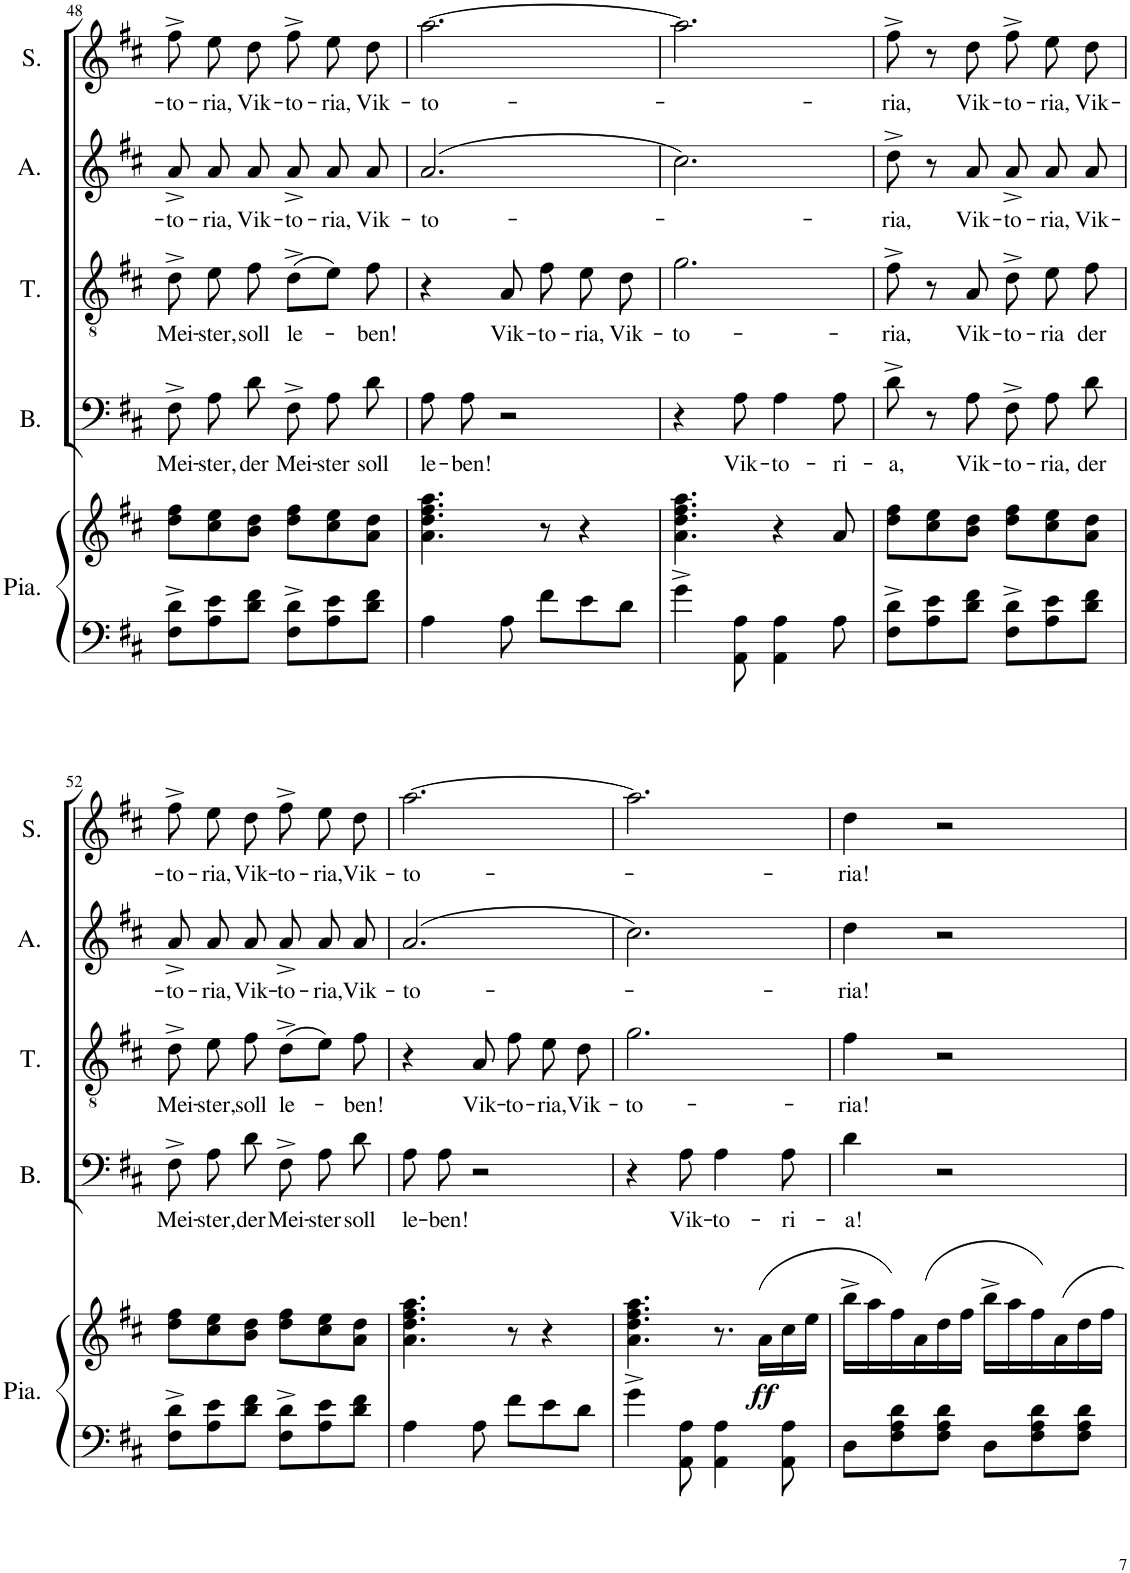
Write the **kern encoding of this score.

**kern	**kern	**dynam	**kern	**text	**kern	**text	**kern	**text	**kern	**text
*part5	*part5	*part5	*part4	*part4	*part3	*part3	*part2	*part2	*part1	*part1
*staff6	*staff5	*staff5/6	*staff4	*staff4	*staff3	*staff3	*staff2	*staff2	*staff1	*staff1
*I"Piano	*	*	*I"Bass	*	*I"Tenor	*	*I"Alto	*	*I"Soprano	*
*I'Pia.	*	*	*I'B.	*	*I'T.	*	*I'A.	*	*I'S.	*
!!LO:PB:g=z
*clefF4	*clefG2	*	*clefF4	*	*clefGv2	*	*clefG2	*	*clefG2	*
*k[f#c#]	*k[f#c#]	*	*k[f#c#]	*	*k[f#c#]	*	*k[f#c#]	*	*k[f#c#]	*
*M6/8	*M6/8	*	*M6/8	*	*M6/8	*	*M6/8	*	*M6/8	*
=48	=48	=48	=48	=48	=48	=48	=48	=48	=48	=48
!	!	!	!	!LO:LY:b	!	!LO:LY:b	!	!LO:LY:b	!	!LO:LY:b
8F#\^ 8d\^L	8dd\ 8ff#\L	.	8F#^\L	Mei-	8d^\	Mei-	8a^/L	-to-	8ff#^\L	-to-
!	!	!	!	!LO:LY:b	!	!LO:LY:b	!	!LO:LY:b	!	!LO:LY:b
8A\ 8e\	8cc#\ 8ee\	.	8A\	-ster,	8e\	-ster,	8a/	-ria,	8ee\	-ria,
!	!	!	!	!LO:LY:b	!	!LO:LY:b	!	!LO:LY:b	!	!LO:LY:b
8d\ 8f#\J	8b\ 8dd\J	.	8d\J	der	8f#\	soll	8a/J	Vik-	8dd\J	Vik-
!	!	!	!	!LO:LY:b	!	!LO:LY:b	!	!LO:LY:b	!	!LO:LY:b
8F#\^ 8d\^L	8dd\ 8ff#\L	.	8F#^\L	Mei-	(8d^\L	le-	8a^/L	-to-	8ff#^\L	-to-
!	!	!	!	!LO:LY:b	!	!	!	!LO:LY:b	!	!LO:LY:b
8A\ 8e\	8cc#\ 8ee\	.	8A\	-ster	8e\J)	.	8a/	-ria,	8ee\	-ria,
!	!	!	!	!LO:LY:b	!	!LO:LY:b	!	!LO:LY:b	!	!LO:LY:b
8d\ 8f#\J	8a\ 8dd\J	.	8d\J	soll	8f#\	-ben!	8a/J	Vik-	8dd\J	Vik-
=49	=49	=49	=49	=49	=49	=49	=49	=49	=49	=49
!	!	!	!	!LO:LY:b	!	!	!	!LO:LY:b	!	!LO:LY:b
4A\	4.a\ 4.dd\ 4.ff#\ 4.aa\	.	8A\L	le-	4r	.	(2.a/	-to-	[2.aa\	-to-
!	!	!	!	!LO:LY:b	!	!	!	!	!	!
.	.	.	8A\J	-ben!	.	.	.	.	.	.
!	!	!	!	!	!	!LO:LY:b	!	!	!	!
8A\	.	.	2r	.	8A/	Vik-	.	.	.	.
!	!	!	!	!	!	!LO:LY:b	!	!	!	!
8f#\L	8r	.	.	.	8f#\	-to-	.	.	.	.
!	!	!	!	!	!	!LO:LY:b	!	!	!	!
8e\	4r	.	.	.	8e\	-ria,	.	.	.	.
!	!	!	!	!	!	!LO:LY:b	!	!	!	!
8d\J	.	.	.	.	8d\	Vik-	.	.	.	.
=50	=50	=50	=50	=50	=50	=50	=50	=50	=50	=50
!	!	!	!	!	!	!LO:LY:b	!	!	!	!
4g^\	4.a\ 4.dd\ 4.ff#\ 4.aa\	.	4r	.	2.g\	-to-	2.cc#\)	.	2.aa\]	.
!	!	!	!	!LO:LY:b	!	!	!	!	!	!
8AA\ 8A\	.	.	8A\	Vik-	.	.	.	.	.	.
!	!	!	!	!LO:LY:b	!	!	!	!	!	!
4AA\ 4A\	4r	.	4A\	-to-	.	.	.	.	.	.
!	!	!	!	!LO:LY:b	!	!	!	!	!	!
8A\	8a/	.	8A\	-ri-	.	.	.	.	.	.
=51	=51	=51	=51	=51	=51	=51	=51	=51	=51	=51
!	!	!	!	!LO:LY:b	!	!LO:LY:b	!	!LO:LY:b	!	!LO:LY:b
8F#\^ 8d\^L	8dd\ 8ff#\L	.	8d^\	-a,	8f#^\	-ria,	8dd^\	-ria,	8ff#^\	-ria,
8A\ 8e\	8cc#\ 8ee\	.	8r	.	8r	.	8r	.	8r	.
!	!	!	!	!LO:LY:b	!	!LO:LY:b	!	!LO:LY:b	!	!LO:LY:b
8d\ 8f#\J	8b\ 8dd\J	.	8A\	Vik-	8A/	Vik-	8a/	Vik-	8dd\	Vik-
!	!	!	!	!LO:LY:b	!	!LO:LY:b	!	!LO:LY:b	!	!LO:LY:b
8F#\^ 8d\^L	8dd\ 8ff#\L	.	8F#^\L	-to-	8d^\	-to-	8a^/L	-to-	8ff#^\L	-to-
!	!	!	!	!LO:LY:b	!	!LO:LY:b	!	!LO:LY:b	!	!LO:LY:b
8A\ 8e\	8cc#\ 8ee\	.	8A\	-ria,	8e\	-ria	8a/	-ria,	8ee\	-ria,
!	!	!	!	!LO:LY:b	!	!LO:LY:b	!	!LO:LY:b	!	!LO:LY:b
8d\ 8f#\J	8a\ 8dd\J	.	8d\J	der	8f#\	der	8a/J	Vik-	8dd\J	Vik-
!!LO:LB:g=z
=52	=52	=52	=52	=52	=52	=52	=52	=52	=52	=52
!	!	!	!	!LO:LY:b	!	!LO:LY:b	!	!LO:LY:b	!	!LO:LY:b
8F#\^ 8d\^L	8dd\ 8ff#\L	.	8F#^\L	Mei-	8d^\	Mei-	8a^/L	-to-	8ff#^\L	-to-
!	!	!	!	!LO:LY:b	!	!LO:LY:b	!	!LO:LY:b	!	!LO:LY:b
8A\ 8e\	8cc#\ 8ee\	.	8A\	-ster,	8e\	-ster,	8a/	-ria,	8ee\	-ria,
!	!	!	!	!LO:LY:b	!	!LO:LY:b	!	!LO:LY:b	!	!LO:LY:b
8d\ 8f#\J	8b\ 8dd\J	.	8d\J	der	8f#\	soll	8a/J	Vik-	8dd\J	Vik-
!	!	!	!	!LO:LY:b	!	!LO:LY:b	!	!LO:LY:b	!	!LO:LY:b
8F#\^ 8d\^L	8dd\ 8ff#\L	.	8F#^\L	Mei-	(8d^\L	le-	8a^/L	-to-	8ff#^\L	-to-
!	!	!	!	!LO:LY:b	!	!	!	!LO:LY:b	!	!LO:LY:b
8A\ 8e\	8cc#\ 8ee\	.	8A\	-ster	8e\J)	.	8a/	-ria,	8ee\	-ria,
!	!	!	!	!LO:LY:b	!	!LO:LY:b	!	!LO:LY:b	!	!LO:LY:b
8d\ 8f#\J	8a\ 8dd\J	.	8d\J	soll	8f#\	-ben!	8a/J	Vik-	8dd\J	Vik-
=53	=53	=53	=53	=53	=53	=53	=53	=53	=53	=53
!	!	!	!	!LO:LY:b	!	!	!	!LO:LY:b	!	!LO:LY:b
4A\	4.a\ 4.dd\ 4.ff#\ 4.aa\	.	8A\L	le-	4r	.	(2.a/	-to-	[2.aa\	-to-
!	!	!	!	!LO:LY:b	!	!	!	!	!	!
.	.	.	8A\J	-ben!	.	.	.	.	.	.
!	!	!	!	!	!	!LO:LY:b	!	!	!	!
8A\	.	.	2r	.	8A/	Vik-	.	.	.	.
!	!	!	!	!	!	!LO:LY:b	!	!	!	!
8f#\L	8r	.	.	.	8f#\	-to-	.	.	.	.
!	!	!	!	!	!	!LO:LY:b	!	!	!	!
8e\	4r	.	.	.	8e\	-ria,	.	.	.	.
!	!	!	!	!	!	!LO:LY:b	!	!	!	!
8d\J	.	.	.	.	8d\	Vik-	.	.	.	.
=54	=54	=54	=54	=54	=54	=54	=54	=54	=54	=54
!	!	!	!	!	!	!LO:LY:b	!	!	!	!
4g^\	4.a\ 4.dd\ 4.ff#\ 4.aa\	.	4r	.	2.g\	-to-	2.cc#\)	.	2.aa\]	.
!	!	!	!	!LO:LY:b	!	!	!	!	!	!
8AA\ 8A\	.	.	8A\	Vik-	.	.	.	.	.	.
!	!	!	!	!LO:LY:b	!	!	!	!	!	!
4AA\ 4A\	8.r	.	4A\	-to-	.	.	.	.	.	.
!	!	!LO:DY:b	!	!	!	!	!	!	!	!
.	(16a\LL	ff	.	.	.	.	.	.	.	.
!	!	!	!	!LO:LY:b	!	!	!	!	!	!
8AA\ 8A\	16cc#\	.	8A\	-ri-	.	.	.	.	.	.
.	16ee\JJ	.	.	.	.	.	.	.	.	.
=55	=55	=55	=55	=55	=55	=55	=55	=55	=55	=55
!	!	!	!	!LO:LY:b	!	!LO:LY:b	!	!LO:LY:b	!	!LO:LY:b
8D\L	16bb^\LL	.	4d\	-a!	4f#\	-ria!	4dd\	-ria!	4dd\	-ria!
.	16aa\	.	.	.	.	.	.	.	.	.
8F#\ 8A\ 8d\	16ff#\)	.	.	.	.	.	.	.	.	.
.	(16a\	.	.	.	.	.	.	.	.	.
8F#\ 8A\ 8d\J	16dd\	.	2r	.	2r	.	2r	.	2r	.
.	16ff#\JJ	.	.	.	.	.	.	.	.	.
8D\L	16bb^\LL	.	.	.	.	.	.	.	.	.
.	16aa\	.	.	.	.	.	.	.	.	.
8F#\ 8A\ 8d\	16ff#\)	.	.	.	.	.	.	.	.	.
.	16a\	.	.	.	.	.	.	.	.	.
8F#\ 8A\ 8d\J	16dd\	.	.	.	.	.	.	.	.	.
.	16ff#\JJ	.	.	.	.	.	.	.	.	.
=	=	=	=	=	=	=	=	=	=	=
*-	*-	*-	*-	*-	*-	*-	*-	*-	*-	*-
